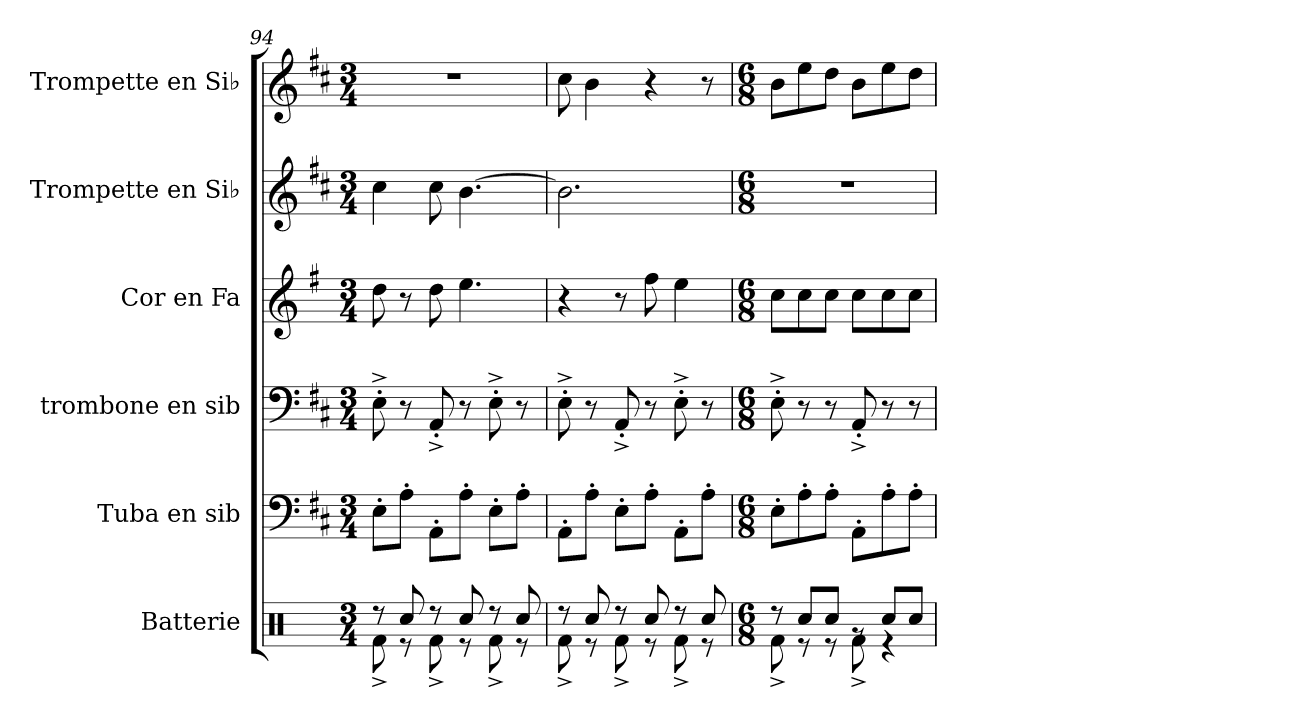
**kern	**kern	**kern	**kern	**kern	**kern
*part6	*part5	*part4	*part3	*part2	*part1
*staff6	*staff5	*staff4	*staff3	*staff2	*staff1
*I"Batterie	*I"Tuba en sib	*I"trombone en sib	*I"Cor en Fa	*I"Trompette en Si♭	*I"Trompette en Si♭
*I'Batt.	*I'Tub. sib	*I'Trb. sib	*I'Cor Fa	*I'Tromp. Si♭	*I'Tromp. Si♭
*clefX	*clefF4	*clefF4	*clefG2	*clefG2	*clefG2
*	*ITrd1c2	*ITrd1c2	*ITrd4c7	*ITrd1c2	*ITrd1c2
*k[]	*k[]	*k[]	*k[]	*k[]	*k[]
*M3/4	*M3/4	*M3/4	*M3/4	*M3/4	*M3/4
=94	=94	=94	=94	=94	=94
*^	*	*	*	*	*
8r	8Rf^\	8D'\L	8D'^\	8g\	4b\	2.r
8Rcc/	8r	8G'\J	8r	8r	.	.
8r	8Rf^\	8GG'\L	8GG'^/	8g\	8b\	.
8Rcc/	8r	8G'\J	8r	4.a\	[4.a\	.
8r	8Rf^\	8D'\L	8D'^\	.	.	.
8Rcc/	8r	8G'\J	8r	.	.	.
=95	=95	=95	=95	=95	=95	=95
8r	8Rf^\	8GG'\L	8D'^\	4r	2.a\]	8b\
8Rcc/	8r	8G'\J	8r	.	.	4a\
8r	8Rf^\	8D'\L	8GG'^/	8r	.	.
8Rcc/	8r	8G'\J	8r	8b\	.	4r
8r	8Rf^\	8GG'\L	8D'^\	4a\	.	.
8Rcc/	8r	8G'\J	8r	.	.	8r
=96	=96	=96	=96	=96	=96	=96
*M6/8	*	*M6/8	*M6/8	*M6/8	*M6/8	*M6/8
8r	8Rf^\	8D'\L	8D'^\	8f\L	2.r	8a\L
8Rcc/L	8r	8G'\	8r	8f\	.	8dd\
8Rcc/J	8r	8G'\J	8r	8f\J	.	8cc\J
8rg	8Rf^\	8GG'\L	8GG'^/	8f\L	.	8a\L
8Rcc/L	4r	8G'\	8r	8f\	.	8dd\
8Rcc/J	.	8G'\J	8r	8f\J	.	8cc\J
*v	*v	*	*	*	*	*
=	=	=	=	=	=
*-	*-	*-	*-	*-	*-
